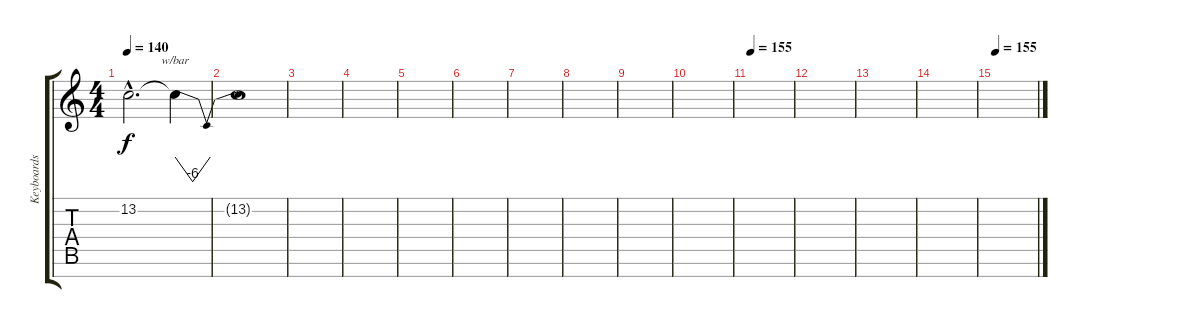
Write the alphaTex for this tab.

\track ("Keyboards" "Keyboards") {instrument pad8sweep}
\staff {score tabs}
\tuning (E4 B3 G3 D3 A2 E2 B1) {hide}
\ts (4 4)
\tempo 140
\clef g2
\ks c
13.2{hac t}.2{d dy f} 13.2{t}.4{tbe (dip default 0 0 30 -24 60 0)} |
13.2{t}.1 |
|
|
|
|
|
|
|
|
\tempo 155
|
|
|
|
\tempo 155
